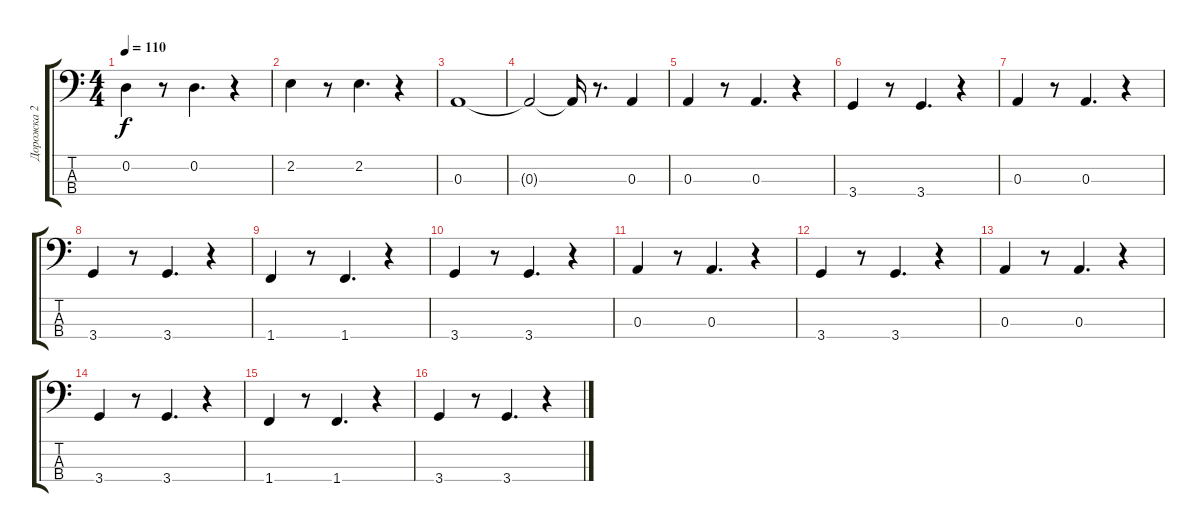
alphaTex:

\track ("Дорожка 2" "Дорожка 2") {instrument electricbassfinger}
\staff {score tabs}
\tuning (G2 D2 A1 E1) {hide}
\ts (4 4)
\tempo 110
\clef f4
\ks c
0.2.4{dy f} r.8 0.2.4{d} r.4 |
2.2.4 r.8 2.2.4{d} r.4 |
0.3.1 |
0.3{t}.2 0.3{t}.16 r.8{d} 0.3.4 |
0.3.4 r.8 0.3.4{d} r.4 |
3.4.4 r.8 3.4.4{d} r.4 |
0.3.4 r.8 0.3.4{d} r.4 |
3.4.4 r.8 3.4.4{d} r.4 |
1.4.4 r.8 1.4.4{d} r.4 |
3.4.4 r.8 3.4.4{d} r.4 |
0.3.4 r.8 0.3.4{d} r.4 |
3.4.4 r.8 3.4.4{d} r.4 |
0.3.4 r.8 0.3.4{d} r.4 |
3.4.4 r.8 3.4.4{d} r.4 |
1.4.4 r.8 1.4.4{d} r.4 |
3.4.4 r.8 3.4.4{d} r.4
